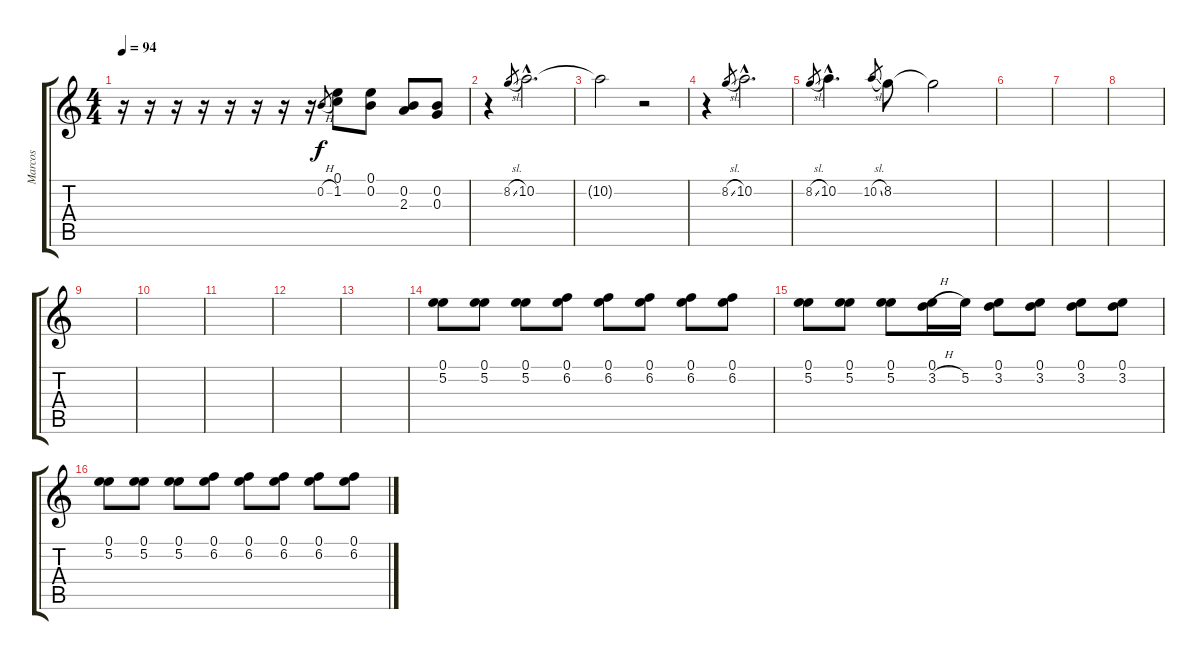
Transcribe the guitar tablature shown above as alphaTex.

\track ("Marcos" "Marcos") {instrument overdrivenguitar}
\staff {score tabs}
\tuning (E4 B3 G3 D3 A2 E2) {hide}
\ts (4 4)
\tempo 94
\clef g2
\ks c
r.16{dy f instrument overdrivenguitar} r.16 r.16 r.16 r.16 r.16 r.16 r.16 0.2{h}.8{gr} (0.1 1.2).8 (0.1 0.2).8 (0.2 2.3).8 (0.2 0.3).8 |
r.4{volume 15} 8.2{sl}.8{gr} 10.2{hac}.2{d} |
10.2{t}.2 r.2 |
r.4 8.2{sl}.8{gr} 10.2{hac}.2{d} |
8.2{sl}.8{gr} 10.2{hac}.4{d} 10.2{sl}.8{gr} 8.2.8 8.2{t}.2 |
|
|
|
|
|
|
|
|
(0.1 5.2).8 (0.1 5.2).8 (0.1 5.2).8 (0.1 6.2).8 (0.1 6.2).8 (0.1 6.2).8 (0.1 6.2).8 (0.1 6.2).8 |
(0.1 5.2).8 (0.1 5.2).8 (0.1 5.2).8 (0.1 3.2{h}).16 5.2.16 (0.1 3.2).8 (0.1 3.2).8 (0.1 3.2).8 (0.1 3.2).8 |
(0.1 5.2).8 (0.1 5.2).8 (0.1 5.2).8 (0.1 6.2).8 (0.1 6.2).8 (0.1 6.2).8 (0.1 6.2).8 (0.1 6.2).8
